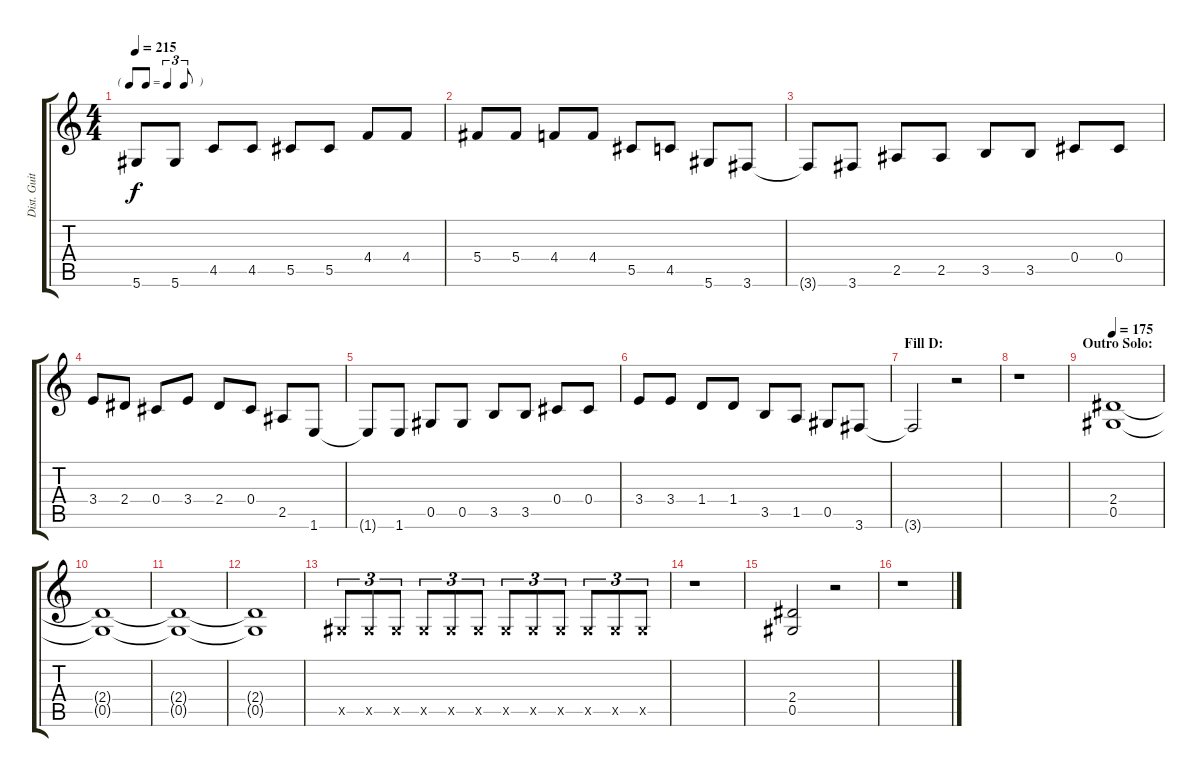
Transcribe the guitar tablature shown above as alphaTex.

\track ("Dist. Guitar 2" "Dist. Guit") {instrument distortionguitar}
\staff {score tabs}
\tuning (Eb4 Bb3 Gb3 Db3 Ab2 Eb2) {hide}
\ts (4 4)
\tf triplet8th
\tempo 215
\clef g2
\ks c
5.6{t}.8{dy f} 5.6.8 4.5.8 4.5.8 5.5.8 5.5.8 4.4.8 4.4.8 |
5.4.8 5.4.8 4.4.8 4.4.8 5.5.8 4.5.8 5.6.8 3.6.8 |
3.6{t}.8 3.6.8 2.5.8 2.5.8 3.5.8 3.5.8 0.4.8 0.4.8 |
3.4.8 2.4.8 0.4.8 3.4.8 2.4.8 0.4.8 2.5.8 1.6.8 |
1.6{t}.8 1.6.8 0.5.8 0.5.8 3.5.8 3.5.8 0.4.8 0.4.8 |
3.4.8 3.4.8 1.4.8 1.4.8 3.5.8 1.5.8 0.5.8 3.6.8 |
\section ("" "Fill D:")
3.6{t}.2 r.2 |
r.1 |
\section ("" "Outro Solo:")
\tempo 175
(2.4 0.5).1 |
(2.4{t} 0.5{t}).1 |
(2.4{t} 0.5{t}).1 |
(2.4{t} 0.5{t}).1 |
0.5{x}.8{tu (3 2)} 0.5{x}.8{tu (3 2)} 0.5{x}.8{tu (3 2)} 0.5{x}.8{tu (3 2)} 0.5{x}.8{tu (3 2)} 0.5{x}.8{tu (3 2)} 0.5{x}.8{tu (3 2)} 0.5{x}.8{tu (3 2)} 0.5{x}.8{tu (3 2)} 0.5{x}.8{tu (3 2)} 0.5{x}.8{tu (3 2)} 0.5{x}.8{tu (3 2)} |
r.1 |
(2.4 0.5).2 r.2 |
r.1
